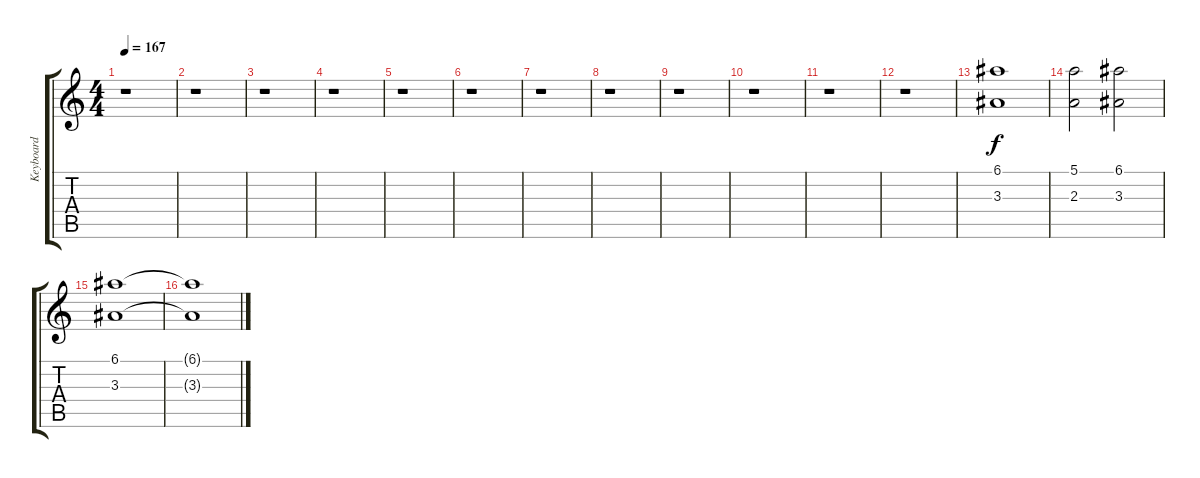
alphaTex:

\track ("Keyboard" "Keyboard") {instrument lead6voice}
\staff {score tabs}
\tuning (E5 B4 G4 D4 A3 E3) {hide}
\ts (4 4)
\tempo 167
\clef g2
\ks c
r.1{dy f instrument lead6voice} |
r.1 |
r.1 |
r.1 |
r.1 |
r.1 |
r.1 |
r.1 |
r.1 |
r.1 |
r.1 |
r.1 |
(6.1 3.3).1 |
(5.1 2.3).2 (6.1 3.3).2 |
(6.1 3.3).1 |
(6.1{t} 3.3{t}).1
